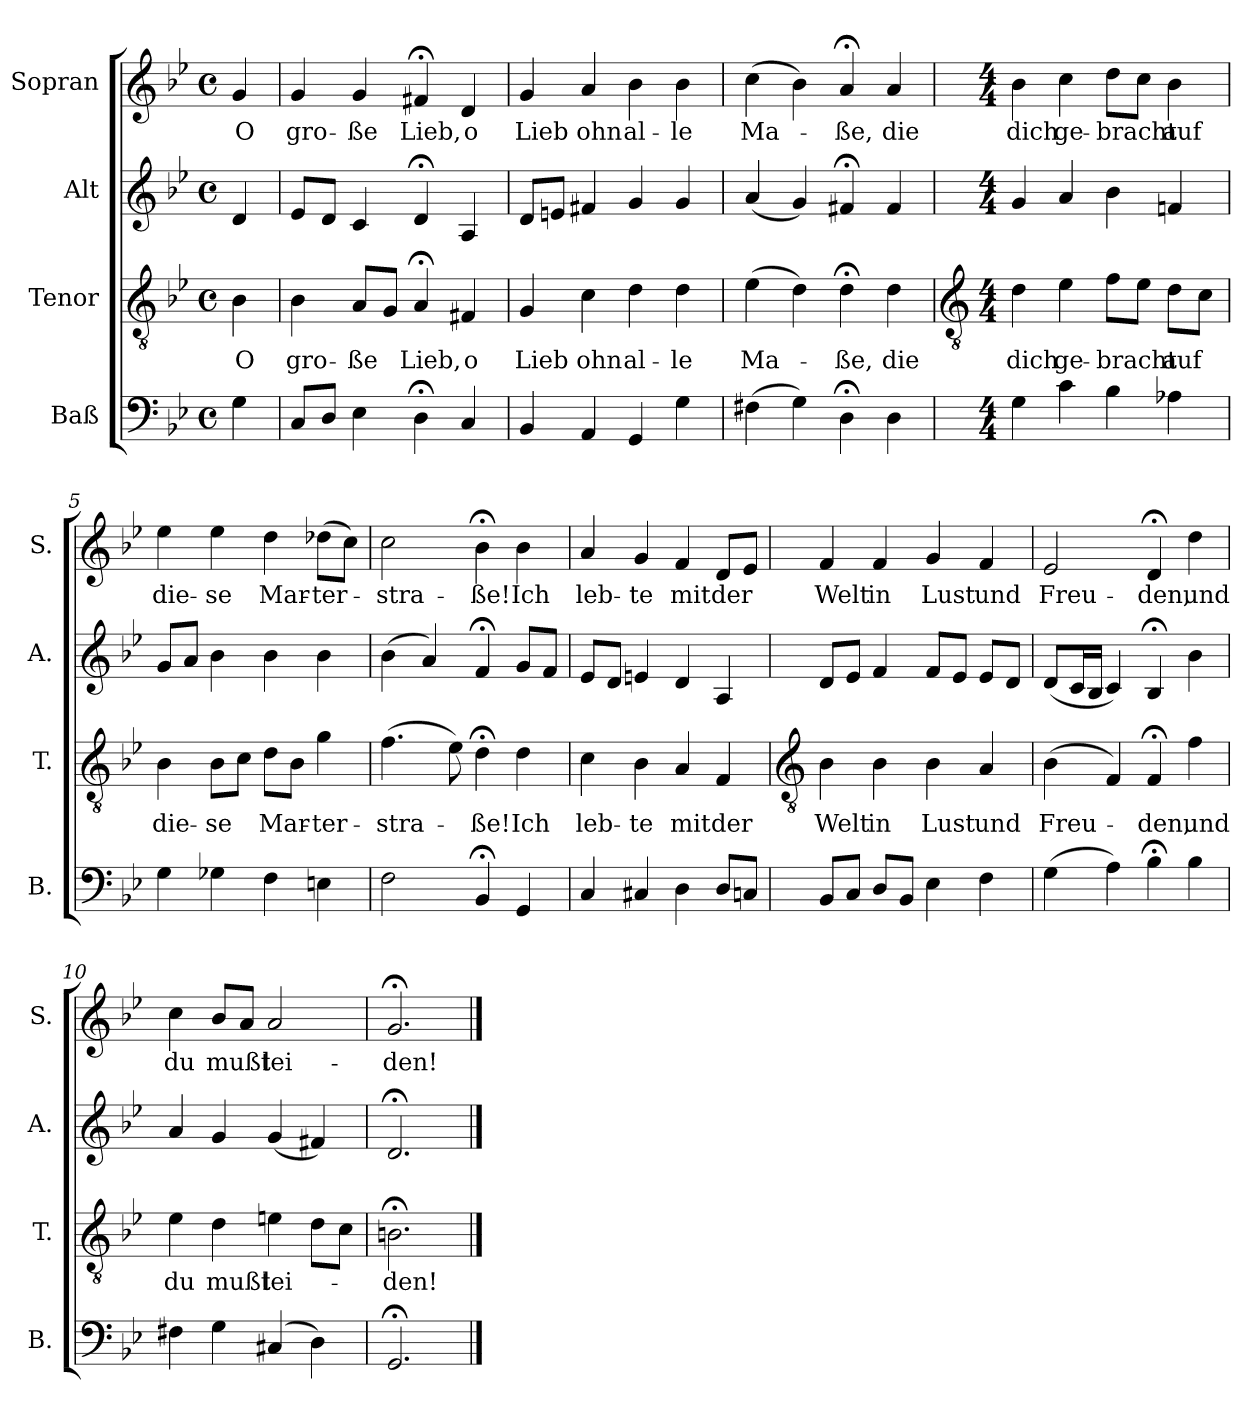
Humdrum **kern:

**kern	**kern	**text	**kern	**kern	**text
*part4	*part3	*part3	*part2	*part1	*part1
*staff4	*staff3	*staff3	*staff2	*staff1	*staff1
*I"Baß	*I"Tenor	*	*I"Alt	*I"Sopran	*
*I'B.	*I'T.	*	*I'A.	*I'S.	*
*clefF4	*clefGv2	*	*clefG2	*clefG2	*
*k[b-e-]	*k[b-e-]	*	*k[b-e-]	*k[b-e-]	*
*B-:	*B-:	*	*B-:	*B-:	*
*M4/4	*M4/4	*	*M4/4	*M4/4	*
*met(c)	*met(c)	*	*met(c)	*met(c)	*
=	=	=	=	=	=
!	!	!LO:LY:b	!	!	!LO:LY:b
4G\	4B-\	O	4d/	4g/	O
=1	=1	=1	=1	=1	=1
!	!	!LO:LY:b	!	!	!LO:LY:b
8C/L	4B-\	gro-	8e-/L	4g/	gro-
8D/J	.	.	8d/J	.	.
!	!	!LO:LY:b	!	!	!LO:LY:b
4E-\	8A/L	-ße	4c/	4g/	-ße
.	8G/J	.	.	.	.
!	!	!LO:LY:b	!	!	!LO:LY:b
4D;<\	4A;</	Lieb,	4d;</	4f#X;</	Lieb,
!	!	!LO:LY:b	!	!	!LO:LY:b
4C/	4F#X/	o	4A/	4d/	o
=2	=2	=2	=2	=2	=2
!	!	!LO:LY:b	!	!	!LO:LY:b
4BB-/	4G/	Lieb	8d/L	4g/	Lieb
.	.	.	8en/J	.	.
!	!	!LO:LY:b	!	!	!LO:LY:b
4AA/	4c\	ohn	4f#X/	4a/	ohn
!	!	!LO:LY:b	!	!	!LO:LY:b
4GG/	4d\	al-	4g/	4b-\	al-
!	!	!LO:LY:b	!	!	!LO:LY:b
4G\	4d\	-le	4g/	4b-\	-le
=3	=3	=3	=3	=3	=3
!	!	!LO:LY:b	!	!	!LO:LY:b
(>4F#X\	(>4e-\	Ma-	(<4a/	(>4cc\	Ma-
4G\)	4d\)	.	4g/)	4b-\)	.
!	!	!LO:LY:b	!	!	!LO:LY:b
4D;<\	4d;<\	-ße,	4f#X;</	4a;</	-ße,
!	!	!LO:LY:b	!	!	!LO:LY:b
4D\	4d\	die	4f#/	4a/	die
!!LO:LB:g=z
=4	=4	=4	=4	=4	=4
*	*clefGv2	*	*	*	*
*M4/4	*M4/4	*	*M4/4	*M4/4	*
!	!	!LO:LY:b	!	!	!LO:LY:b
4G\	4d\	dich	4g/	4b-\	dich
!	!	!LO:LY:b	!	!	!LO:LY:b
4c\	4e-\	ge-	4a/	4cc\	ge-
!	!	!LO:LY:b	!	!	!LO:LY:b
4B-\	8f\L	-bracht	4b-\	8dd\L	-bracht
.	8e-\J	.	.	8cc\J	.
!	!	!LO:LY:b	!	!	!LO:LY:b
4A-X\	8d\L	auf	4fni/	4b-\	auf
.	8c\J	.	.	.	.
=5	=5	=5	=5	=5	=5
!	!	!LO:LY:b	!	!	!LO:LY:b
4G\	4B-\	die-	8g/L	4ee-\	die-
.	.	.	8a/J	.	.
!	!	!LO:LY:b	!	!	!LO:LY:b
4G-X\	8B-\L	-se	4b-\	4ee-\	-se
.	8c\J	.	.	.	.
!	!	!LO:LY:b	!	!	!LO:LY:b
4F\	8d\L	Mar-	4b-\	4dd\	Mar-
.	8B-\J	.	.	.	.
!	!	!LO:LY:b	!	!	!LO:LY:b
4En\	4g\	-ter-	4b-\	(>8dd-X\L	-ter-
.	.	.	.	8cc\J)	.
=6	=6	=6	=6	=6	=6
!	!	!LO:LY:b	!	!	!LO:LY:b
2F\	(>4.f\	-stra-	(>4b-\	2cc\	-stra-
.	.	.	4a/)	.	.
.	8e-\)	.	.	.	.
!	!	!LO:LY:b	!	!	!LO:LY:b
4BB-;</	4d;<\	-ße!	4f;</	4b-;<\	-ße!
!	!	!LO:LY:b	!	!	!LO:LY:b
4GG/	4d\	Ich	8g/L	4b-\	Ich
.	.	.	8f/J	.	.
=7	=7	=7	=7	=7	=7
!	!	!LO:LY:b	!	!	!LO:LY:b
4C/	4c\	leb-	8e-/L	4a/	leb-
.	.	.	8d/J	.	.
!	!	!LO:LY:b	!	!	!LO:LY:b
4C#X/	4B-\	-te	4en/	4g/	-te
!	!	!LO:LY:b	!	!	!LO:LY:b
4D\	4A/	mit	4d/	4f/	mit
!	!	!LO:LY:b	!	!	!LO:LY:b
8D/L	4F/	der	4A/	8d/L	der
8Cn/J	.	.	.	8e-/J	.
!!LO:PB:g=z
=8	=8	=8	=8	=8	=8
*	*clefGv2	*	*	*	*
!	!	!LO:LY:b	!	!	!LO:LY:b
8BB-/L	4B-\	Welt	8d/L	4f/	Welt
8C/J	.	.	8e-i/J	.	.
!	!	!LO:LY:b	!	!	!LO:LY:b
8D/L	4B-\	in	4f/	4f/	in
8BB-/J	.	.	.	.	.
!	!	!LO:LY:b	!	!	!LO:LY:b
4E-\	4B-\	Lust	8f/L	4g/	Lust
.	.	.	8e-/J	.	.
!	!	!LO:LY:b	!	!	!LO:LY:b
4F\	4A/	und	8e-/L	4f/	und
.	.	.	8d/J	.	.
=9	=9	=9	=9	=9	=9
!	!	!LO:LY:b	!	!	!LO:LY:b
(>4G\	(>4B-\	Freu-	(<8d/L	2e-/	Freu-
.	.	.	16c/L	.	.
.	.	.	16B-/JJ	.	.
4A\)	4F/)	.	4c/)	.	.
!	!	!LO:LY:b	!	!	!LO:LY:b
4B-;<\	4F;</	-den,	4B-;</	4d;</	-den,
!	!	!LO:LY:b	!	!	!LO:LY:b
4B-\	4f\	und	4b-\	4dd\	und
=10	=10	=10	=10	=10	=10
!	!	!LO:LY:b	!	!	!LO:LY:b
4F#X\	4e-\	du	4a/	4cc\	du
!	!	!LO:LY:b	!	!	!LO:LY:b
4G\	4d\	mußt	4g/	8b-/L	mußt
.	.	.	.	8a/J	.
!	!	!LO:LY:b	!	!	!LO:LY:b
(>4C#X/	4en\	lei-	(<4g/	2a/	lei-
4D\)	8d\L	.	4f#X/)	.	.
.	8c\J	.	.	.	.
=11	=11	=11	=11	=11	=11
!	!	!LO:LY:b	!	!	!LO:LY:b
2.GG;</	2.Bn;<\	-den!	2.d;</	2.g;</	-den!
==	==	==	==	==	==
*-	*-	*-	*-	*-	*-
